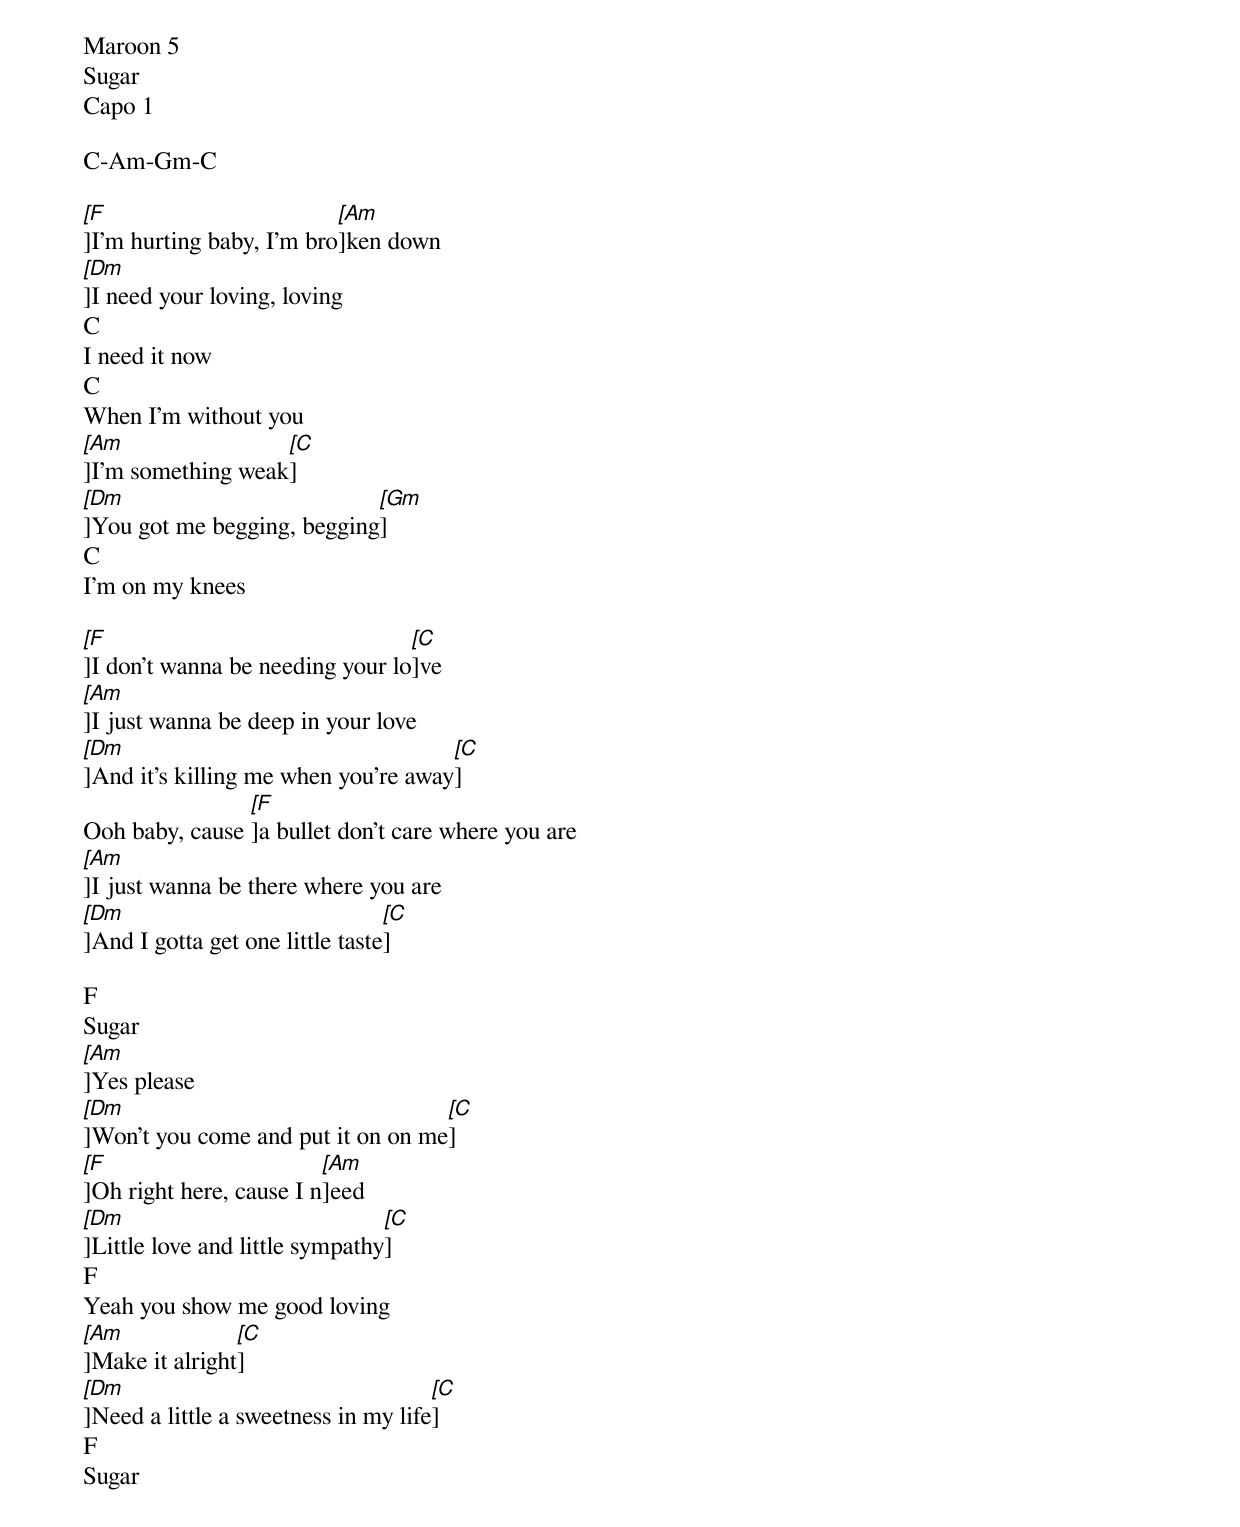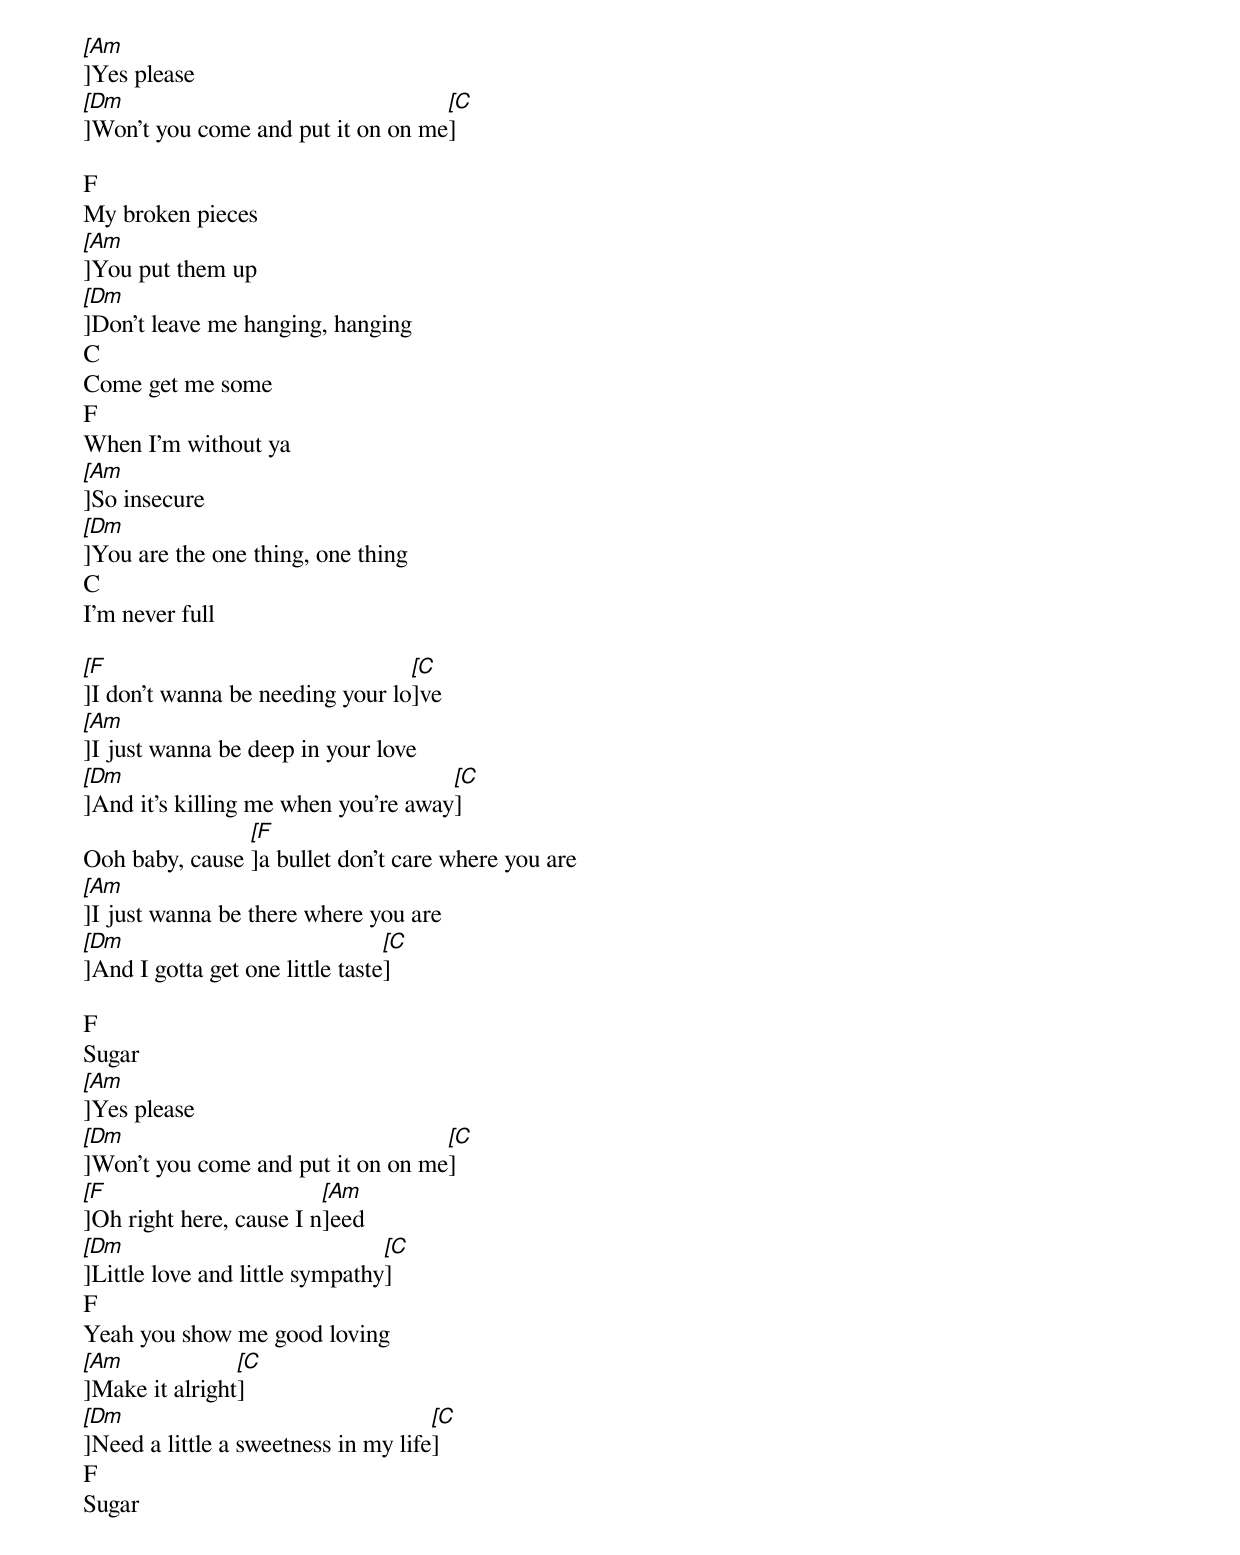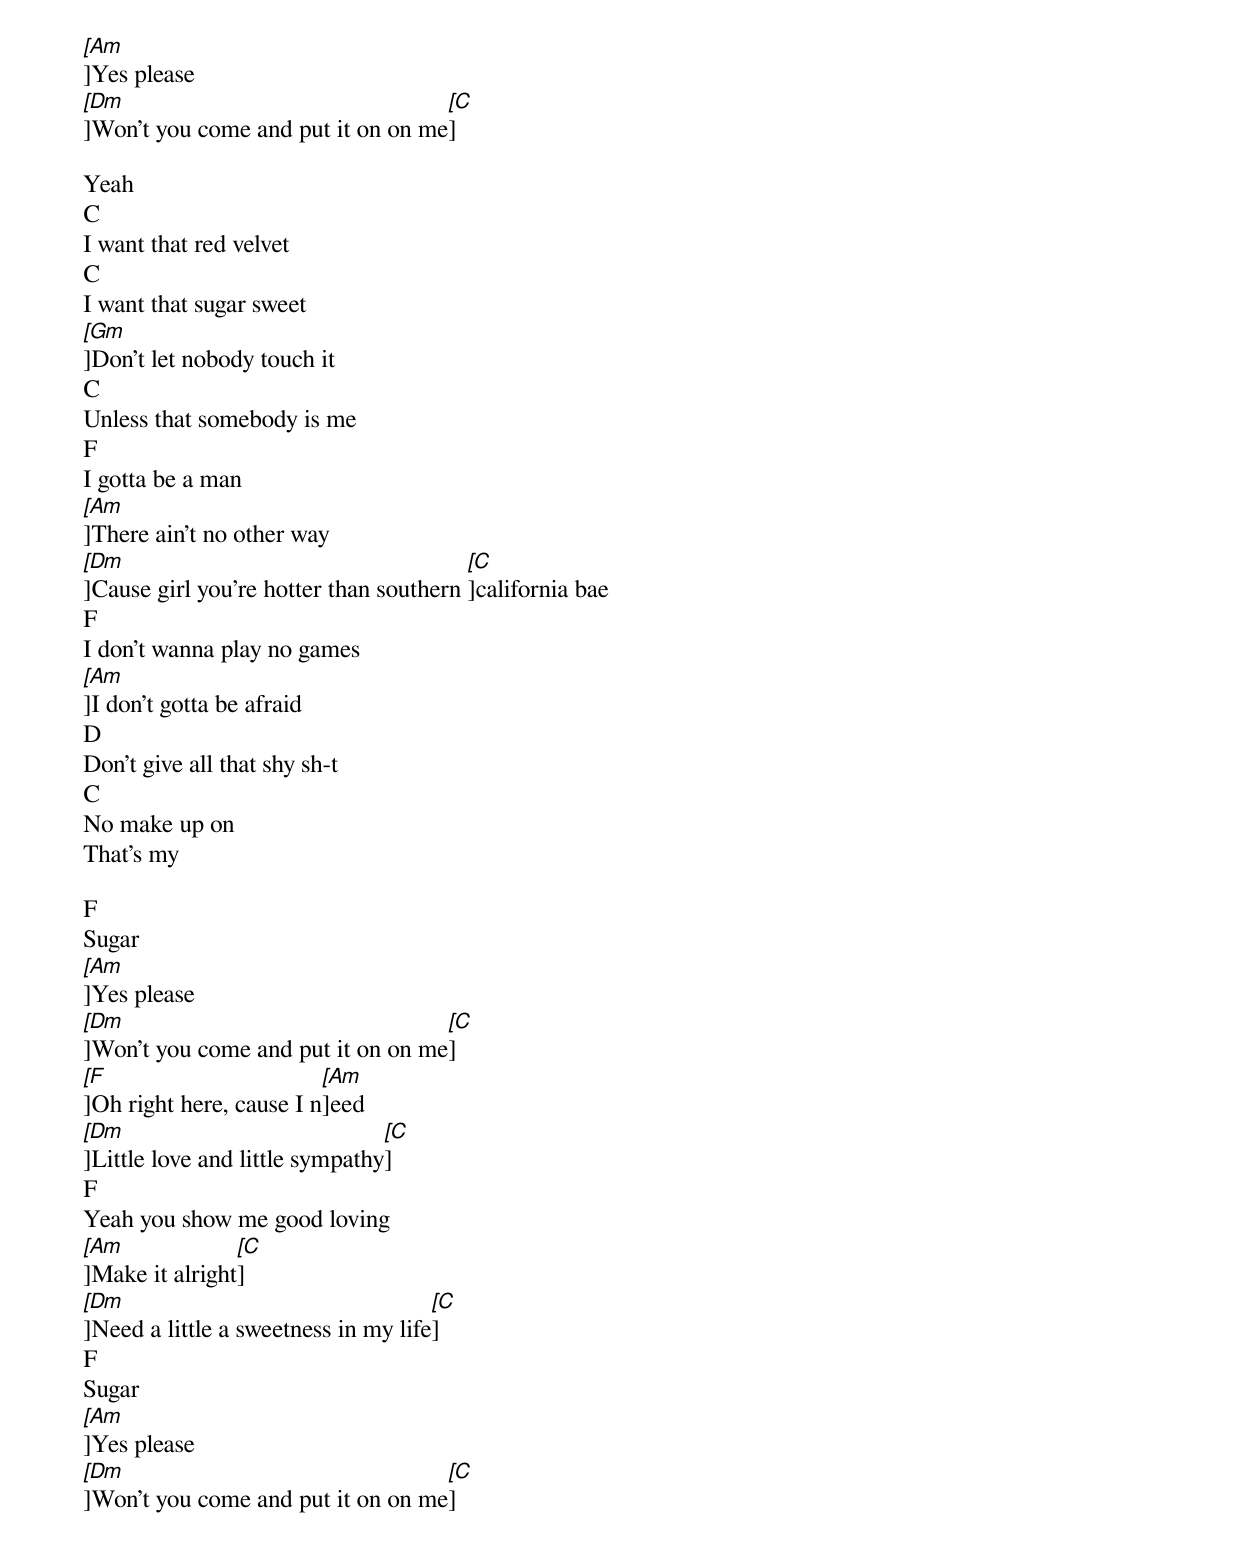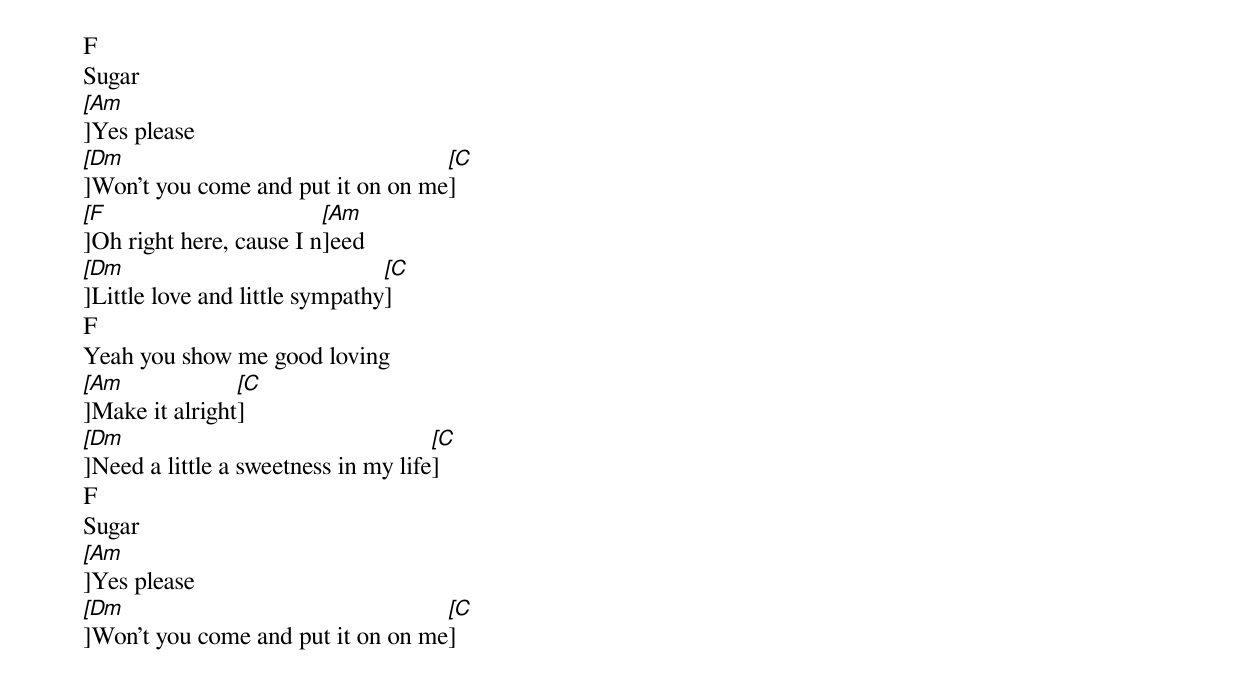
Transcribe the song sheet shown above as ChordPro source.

Maroon 5
Sugar
Capo 1

C-Am-Gm-C

[[F]]I'm hurting baby, I'm bro[[Am]]ken down
[[Dm]]I need your loving, loving
C
I need it now
C
When I'm without you
[[Am]]I'm something weak[[C]]
[[Dm]]You got me begging, begging[[Gm]]
C
I'm on my knees

[[F]]I don't wanna be needing your lo[[C]]ve
[[Am]]I just wanna be deep in your love
[[Dm]]And it's killing me when you're away[[C]]
Ooh baby, cause [[F]]a bullet don't care where you are
[[Am]]I just wanna be there where you are
[[Dm]]And I gotta get one little taste[[C]]

F
Sugar
[[Am]]Yes please
[[Dm]]Won't you come and put it on on me[[C]]
[[F]]Oh right here, cause I n[[Am]]eed
[[Dm]]Little love and little sympathy[[C]]
F
Yeah you show me good loving
[[Am]]Make it alright[[C]]
[[Dm]]Need a little a sweetness in my life[[C]]
F
Sugar
[[Am]]Yes please
[[Dm]]Won't you come and put it on on me[[C]]

F
My broken pieces
[[Am]]You put them up
[[Dm]]Don't leave me hanging, hanging
C
Come get me some
F
When I'm without ya
[[Am]]So insecure
[[Dm]]You are the one thing, one thing
C
I'm never full

[[F]]I don't wanna be needing your lo[[C]]ve
[[Am]]I just wanna be deep in your love
[[Dm]]And it's killing me when you're away[[C]]
Ooh baby, cause [[F]]a bullet don't care where you are
[[Am]]I just wanna be there where you are
[[Dm]]And I gotta get one little taste[[C]]

F
Sugar
[[Am]]Yes please
[[Dm]]Won't you come and put it on on me[[C]]
[[F]]Oh right here, cause I n[[Am]]eed
[[Dm]]Little love and little sympathy[[C]]
F
Yeah you show me good loving
[[Am]]Make it alright[[C]]
[[Dm]]Need a little a sweetness in my life[[C]]
F
Sugar
[[Am]]Yes please
[[Dm]]Won't you come and put it on on me[[C]]

Yeah
C
I want that red velvet
C
I want that sugar sweet
[[Gm]]Don't let nobody touch it
C
Unless that somebody is me
F
I gotta be a man
[[Am]]There ain't no other way
[[Dm]]Cause girl you're hotter than southern [[C]]california bae
F
I don't wanna play no games
[[Am]]I don't gotta be afraid
D
Don't give all that shy sh-t
C
No make up on
That's my

F
Sugar
[[Am]]Yes please
[[Dm]]Won't you come and put it on on me[[C]]
[[F]]Oh right here, cause I n[[Am]]eed
[[Dm]]Little love and little sympathy[[C]]
F
Yeah you show me good loving
[[Am]]Make it alright[[C]]
[[Dm]]Need a little a sweetness in my life[[C]]
F
Sugar
[[Am]]Yes please
[[Dm]]Won't you come and put it on on me[[C]]

F
Sugar
[[Am]]Yes please
[[Dm]]Won't you come and put it on on me[[C]]
[[F]]Oh right here, cause I n[[Am]]eed
[[Dm]]Little love and little sympathy[[C]]
F
Yeah you show me good loving
[[Am]]Make it alright[[C]]
[[Dm]]Need a little a sweetness in my life[[C]]
F
Sugar
[[Am]]Yes please
[[Dm]]Won't you come and put it on on me[[C]]
